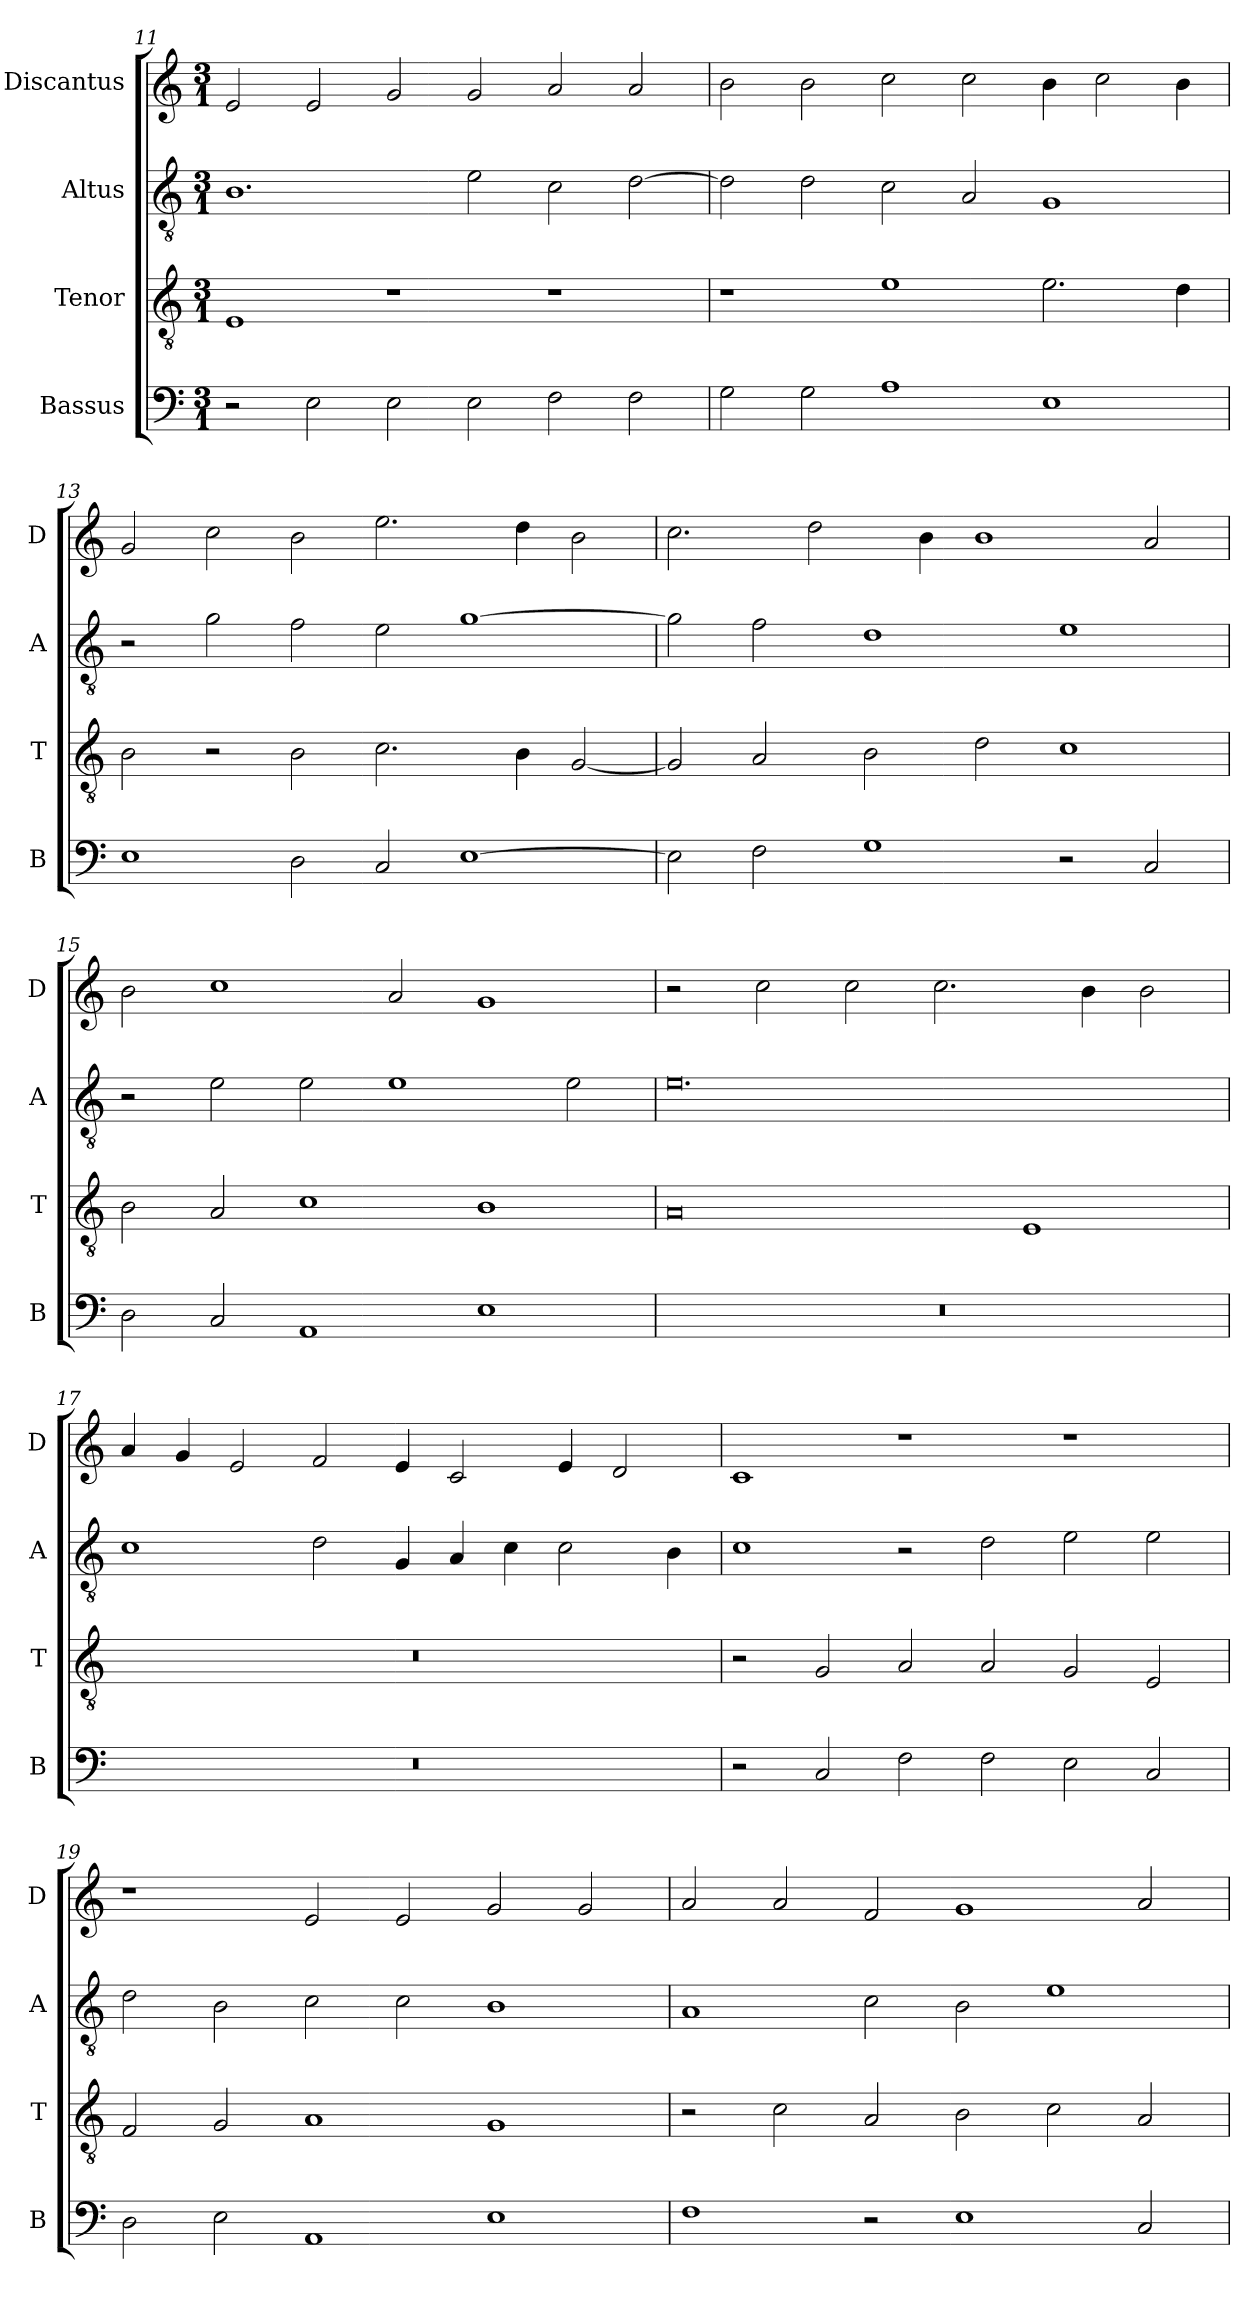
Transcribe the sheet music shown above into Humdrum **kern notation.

**kern	**kern	**kern	**kern
*part4	*part3	*part2	*part1
*staff4	*staff3	*staff2	*staff1
*I"Bassus	*I"Tenor	*I"Altus	*I"Discantus
*I'B	*I'T	*I'A	*I'D
*clefF4	*clefGv2	*clefGv2	*clefG2
*k[]	*k[]	*k[]	*k[]
*M3/1	*M3/1	*M3/1	*M3/1
=11	=11	=11	=11
2r	1E	1.B	2e/
2E\	.	.	2e/
2E\	1r	.	2g/
2E\	.	2e\	2g/
2F\	1r	2c\	2a/
2F\	.	[2d\	2a/
=12	=12	=12	=12
2G\	1r	2d\]	2b\
2G\	.	2d\	2b\
1A	1e	2c\	2cc\
.	.	2A/	2cc\
1E	2.e\	1G	4b\
.	.	.	2cc\
.	4d\	.	4b\
=13	=13	=13	=13
1E	2B\	2r	2g/
.	2r	2g\	2cc\
2D\	2B\	2f\	2b\
2C/	2.c\	2e\	2.ee\
[1E	.	[1g	.
.	4B\	.	4dd\
.	[2G/	.	2b\
=14	=14	=14	=14
2E\]	2G/]	2g\]	2.cc\
2F\	2A/	2f\	.
.	.	.	2dd\
1G	2B\	1d	.
.	.	.	4b\
.	2d\	.	1b
2r	1c	1e	.
2C/	.	.	2a/
=15	=15	=15	=15
2D\	2B\	2r	2b\
2C/	2A/	2e\	1cc
1AA	1c	2e\	.
.	.	1e	2a/
1E	1B	.	1g
.	.	2e\	.
=16	=16	=16	=16
0.r	0A	0.e	2r
.	.	.	2cc\
.	.	.	2cc\
.	.	.	2.cc\
.	1E	.	.
.	.	.	4b\
.	.	.	2b\
=17	=17	=17	=17
0.r	0.r	1c	4a/
.	.	.	4g/
.	.	.	2e/
.	.	2d\	2f/
.	.	4G/	4e/
.	.	4A/	2c/
.	.	4c\	.
.	.	2c\	4e/
.	.	.	2d/
.	.	4B\	.
=18	=18	=18	=18
2r	2r	1c	1c
2C/	2G/	.	.
2F\	2A/	2r	1r
2F\	2A/	2d\	.
2E\	2G/	2e\	1r
2C/	2E/	2e\	.
=19	=19	=19	=19
2D\	2F/	2d\	1r
2E\	2G/	2B\	.
1AA	1A	2c\	2e/
.	.	2c\	2e/
1E	1G	1B	2g/
.	.	.	2g/
=20	=20	=20	=20
1F	2r	1A	2a/
.	2c\	.	2a/
2r	2A/	2c\	2f/
1E	2B\	2B\	1g
.	2c\	1e	.
2C/	2A/	.	2a/
=	=	=	=
*-	*-	*-	*-
